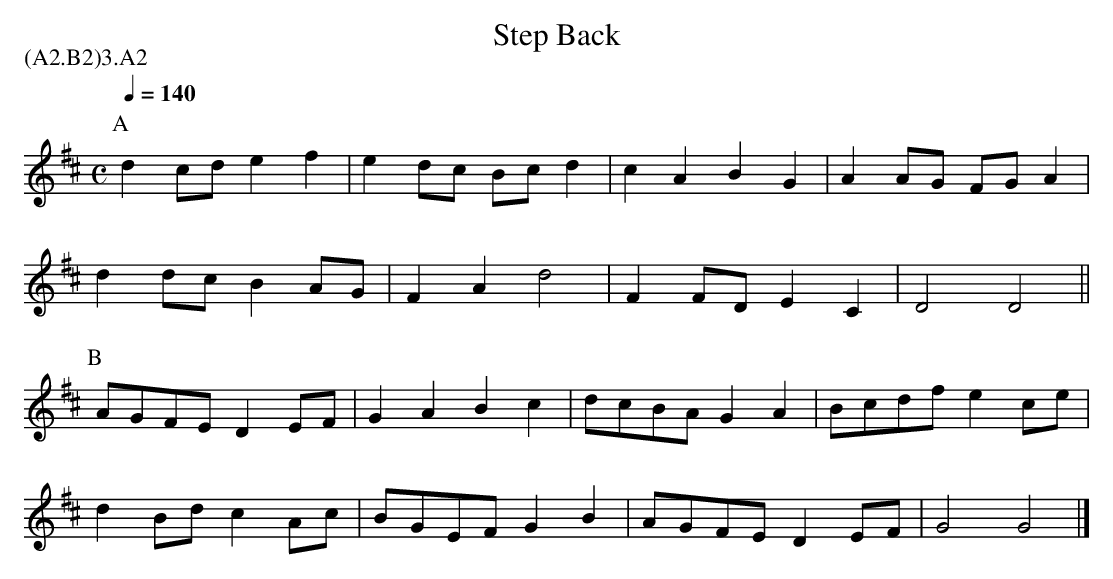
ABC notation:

X:1
T:Step Back
M:C
L:1/4
Q:1/4=140
P:(A2.B2)3.A2
K:Dmaj
P:A
d c/2d/2 e f | e d/2c/2 B/2c/2 d | c A B G | A A/2G/2 F/2G/2 A |
d d/2c/2 B A/2G/2 | F A d2 | F F/2D/2 E C | D2 D2 ||
P:B
A/2G/2F/2E/2 D E/2F/2 | G A B c | d/2c/2B/2A/2 G A | B/2c/2d/2f/2 e c/2e/2 |
d B/2d/2 c A/2c/2 | B/2G/2E/2F/2 G B | A/2G/2F/2E/2 D E/2F/2 |\
G2 G2 |]
